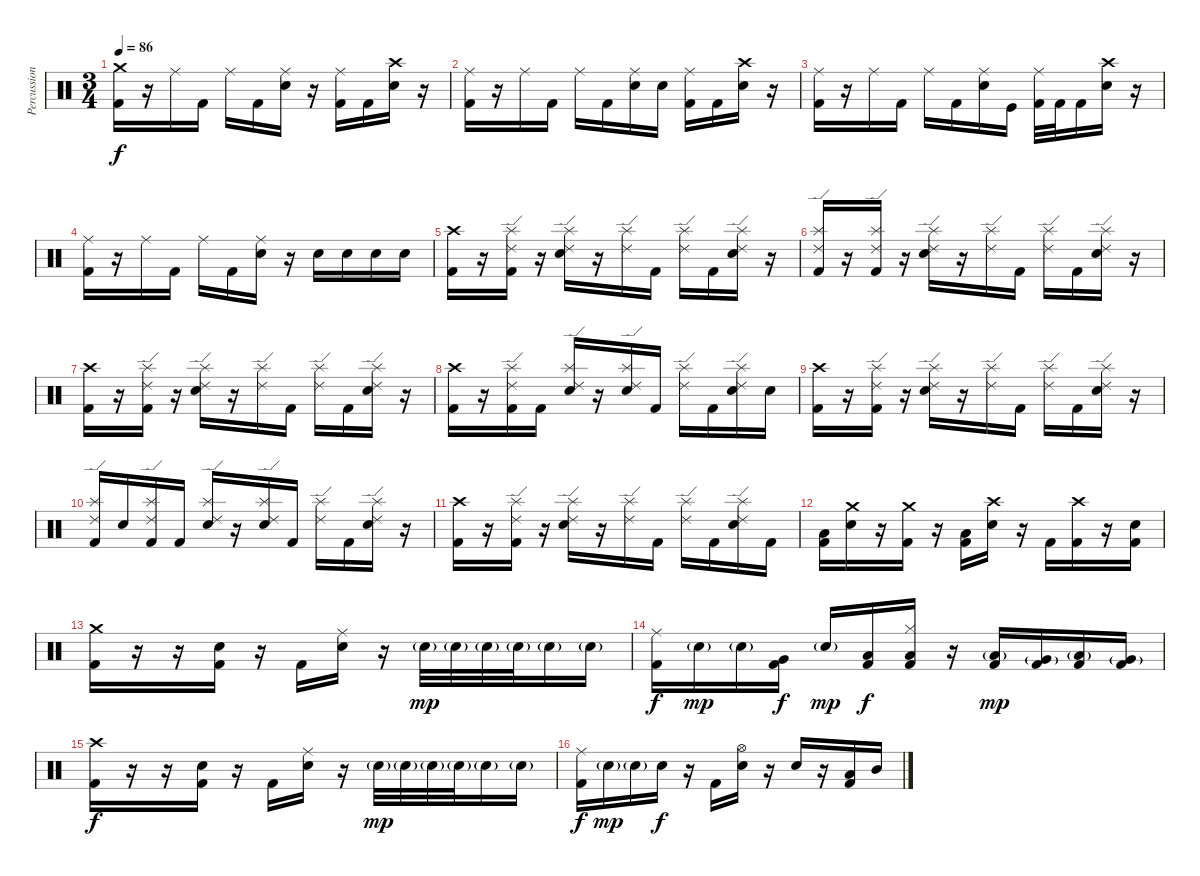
\track ("Percussion" "Percussion") {instrument percussion}
\staff {score}
\articulation defaults
\ts (3 4)
\tempo 86
\clef neutral
\ks c
("Crash medium (hit)" "Kick (hit) 2").16{dy f} r.16 "Ride (middle)".16 "Kick (hit) 2".16 "Ride (middle)".16 "Kick (hit) 2".16 ("Ride (middle)" "Electric Snare (hit)").16 r.16 ("Ride (middle)" "Kick (hit) 2").16 "Kick (hit) 2".16 ("Crash high (hit)" "Electric Snare (hit)").16 r.16 |
("Ride (middle)" "Kick (hit) 2").16 r.16 "Ride (middle)".16 "Kick (hit) 2".16 "Ride (middle)".16 "Kick (hit) 2".16 ("Ride (middle)" "Electric Snare (hit)").16 "Electric Snare (hit)".16 ("Ride (middle)" "Kick (hit) 2").16 "Kick (hit) 2".16 ("Crash high (hit)" "Electric Snare (hit)").16 r.16 |
("Ride (middle)" "Kick (hit) 2").16 r.16 "Ride (middle)".16 "Kick (hit) 2".16 "Ride (middle)".16 "Kick (hit) 2".16 ("Ride (middle)" "Electric Snare (hit)").16 "Kick (hit)".16 ("Ride (middle)" "Kick (hit) 2").32 "Kick (hit) 2".32 "Kick (hit) 2".16 ("Crash high (hit)" "Electric Snare (hit)").16 r.16 |
("Ride (middle)" "Kick (hit) 2").16 r.16 "Ride (middle)".16 "Kick (hit) 2".16 "Ride (middle)".16 "Kick (hit) 2".16 ("Ride (middle)" "Electric Snare (hit)").16 r.16 "Electric Snare (hit)".16 "Electric Snare (hit)".16 "Electric Snare (hit)".16 "Electric Snare (hit)".16 |
("Crash high (hit)" "Kick (hit) 2").16 r.16 ("Splash (hit)" "Ride (edge) 2" "Kick (hit) 2").16 r.16 ("Splash (hit)" "Ride (edge) 2" "Electric Snare (hit)").16 r.16 ("Splash (hit)" "Ride (edge) 2").16 "Kick (hit) 2".16 ("Splash (hit)" "Ride (edge) 2").16 "Kick (hit) 2".16 ("Splash (hit)" "Ride (edge) 2" "Electric Snare (hit)").16 r.16 |
("Splash (hit)" "Ride (edge) 2" "Kick (hit) 2").16 r.16 ("Splash (hit)" "Ride (edge) 2" "Kick (hit) 2").16 r.16 ("Splash (hit)" "Ride (edge) 2" "Electric Snare (hit)").16 r.16 ("Splash (hit)" "Ride (edge) 2").16 "Kick (hit) 2".16 ("Splash (hit)" "Ride (edge) 2").16 "Kick (hit) 2".16 ("Splash (hit)" "Ride (edge) 2" "Electric Snare (hit)").16 r.16 |
("Crash high (hit)" "Kick (hit) 2").16 r.16 ("Splash (hit)" "Ride (edge) 2" "Kick (hit) 2").16 r.16 ("Splash (hit)" "Ride (edge) 2" "Electric Snare (hit)").16 r.16 ("Splash (hit)" "Ride (edge) 2").16 "Kick (hit) 2".16 ("Splash (hit)" "Ride (edge) 2").16 "Kick (hit) 2".16 ("Splash (hit)" "Ride (edge) 2" "Electric Snare (hit)").16 r.16 |
("Crash high (hit)" "Kick (hit) 2").16 r.16 ("Splash (hit)" "Ride (edge) 2" "Kick (hit) 2").16 "Kick (hit) 2".16 ("Splash (hit)" "Ride (edge) 2" "Electric Snare (hit)").16 r.16 ("Splash (hit)" "Ride (edge) 2" "Electric Snare (hit)").16 "Kick (hit) 2".16 ("Splash (hit)" "Ride (edge) 2").16 "Kick (hit) 2".16 ("Splash (hit)" "Ride (edge) 2" "Electric Snare (hit)").16 "Electric Snare (hit)".16 |
("Crash high (hit)" "Kick (hit) 2").16 r.16 ("Splash (hit)" "Ride (edge) 2" "Kick (hit) 2").16 r.16 ("Splash (hit)" "Ride (edge) 2" "Electric Snare (hit)").16 r.16 ("Splash (hit)" "Ride (edge) 2").16 "Kick (hit) 2".16 ("Splash (hit)" "Ride (edge) 2").16 "Kick (hit) 2".16 ("Splash (hit)" "Ride (edge) 2" "Electric Snare (hit)").16 r.16 |
("Splash (hit)" "Ride (edge) 2" "Kick (hit) 2").16 "Electric Snare (hit)".16 ("Splash (hit)" "Ride (edge) 2" "Kick (hit) 2").16 "Kick (hit) 2".16 ("Splash (hit)" "Ride (edge) 2" "Electric Snare (hit)").16 r.16 ("Splash (hit)" "Ride (edge) 2" "Electric Snare (hit)").16 "Kick (hit) 2".16 ("Splash (hit)" "Ride (edge) 2").16 "Kick (hit) 2".16 ("Splash (hit)" "Ride (edge) 2" "Electric Snare (hit)").16 r.16 |
("Crash high (hit)" "Kick (hit) 2").16 r.16 ("Splash (hit)" "Ride (edge) 2" "Kick (hit) 2").16 r.16 ("Splash (hit)" "Ride (edge) 2" "Electric Snare (hit)").16 r.16 ("Splash (hit)" "Ride (edge) 2").16 "Kick (hit) 2".16 ("Splash (hit)" "Ride (edge) 2").16 "Kick (hit) 2".16 ("Splash (hit)" "Ride (edge) 2" "Electric Snare (hit)").16 "Kick (hit) 2".16 |
("Low Floor Tom (hit)" "Kick (hit) 2").16 ("Crash medium (hit)" "Electric Snare (hit)").16 r.16 ("Crash medium (hit)" "Kick (hit) 2").16 r.16 ("Low Floor Tom (hit)" "Kick (hit) 2").16 ("Crash high (hit)" "Electric Snare (hit)").16 r.16 "Kick (hit) 2".16 ("Crash high (hit)" "Kick (hit) 2").16 r.16 ("Electric Snare (hit)" "Kick (hit) 2").16 |
("Crash medium (hit)" "Kick (hit) 2").16 r.16 r.16 ("Electric Snare (hit)" "Kick (hit) 2").16 r.16 "Kick (hit) 2".16 ("Ride (middle)" "Electric Snare (hit)").16 r.16 "Electric Snare (hit)"{g}.32{dy mp volume 8} "Electric Snare (hit)"{g}.32 "Electric Snare (hit)"{g}.32 "Electric Snare (hit)"{g}.32 "Electric Snare (hit)"{g}.16 "Electric Snare (hit)"{g}.16 |
("Ride (middle)" "Kick (hit) 2").16{dy f volume 13} "Electric Snare (hit)"{g}.16{dy mp volume 8} "Electric Snare (hit)"{g}.16 ("Very Low Tom (hit)" "Kick (hit) 2").16{dy f volume 13} "Electric Snare (hit)"{g}.16{dy mp volume 8} ("Low Floor Tom (hit)" "Kick (hit) 2").16{dy f volume 13} ("Hi-Hat (closed)" "Low Tom (hit)" "Kick (hit) 2").16 r.16 ("Low Tom (hit)"{g} "Kick (hit) 2").16{dy mp} ("Very Low Tom (hit)"{g} "Kick (hit) 2").16 ("Low Floor Tom (hit)"{g} "Kick (hit) 2").16 ("Very Low Tom (hit)"{g} "Kick (hit) 2").16 |
("Crash high (hit)" "Kick (hit) 2").16{dy f} r.16 r.16 ("Electric Snare (hit)" "Kick (hit) 2").16 r.16 "Kick (hit) 2".16 ("Ride (middle)" "Electric Snare (hit)").16 r.16 "Electric Snare (hit)"{g}.32{dy mp volume 8} "Electric Snare (hit)"{g}.32 "Electric Snare (hit)"{g}.32 "Electric Snare (hit)"{g}.32 "Electric Snare (hit)"{g}.16 "Electric Snare (hit)"{g}.16 |
("Ride (middle)" "Kick (hit) 2").16{dy f volume 13} "Electric Snare (hit)"{g}.16{dy mp volume 8} "Electric Snare (hit)"{g}.16 "Electric Snare (hit)".16{dy f volume 13} r.16 "Kick (hit) 2".16 ("Hi-Hat (open)" "Electric Snare (hit)").16 r.16 "Electric Snare (hit)".16 r.16 ("Low Tom (hit)" "Kick (hit) 2").16 "Mid Tom (hit)".16
